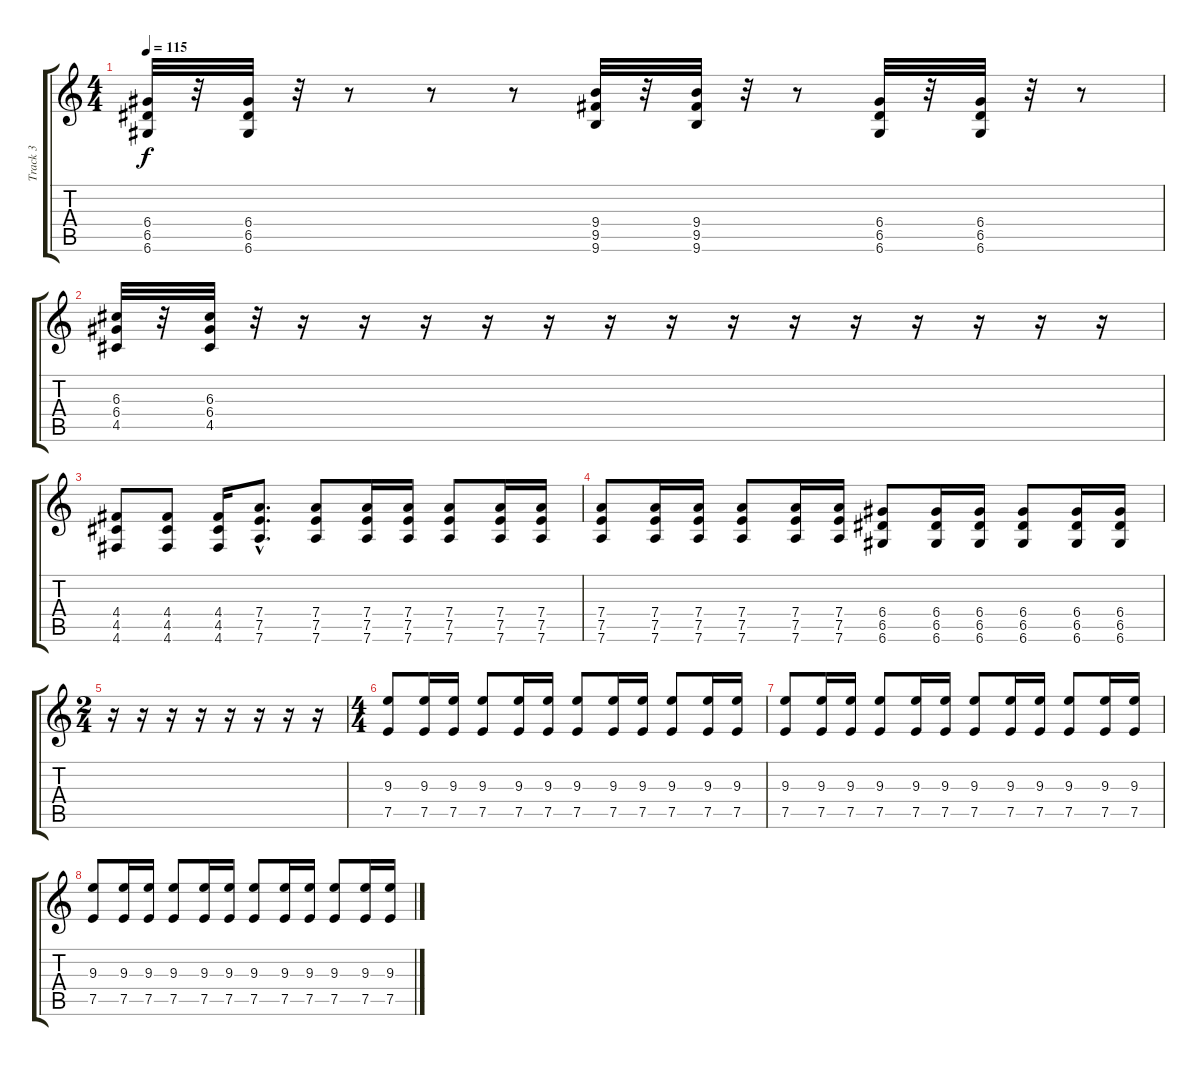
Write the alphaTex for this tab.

\track ("Track 3" "Track 3") {instrument distortionguitar}
\staff {score tabs}
\tuning (E4 B3 G3 D3 A2 D2) {hide}
\ts (4 4)
\tempo 115
\clef g2
\ks c
(6.4 6.5 6.6).32{dy f} r.32 (6.4 6.5 6.6).32 r.32 r.8 r.8 r.8 (9.4 9.5 9.6).32 r.32 (9.4 9.5 9.6).32 r.32 r.8 (6.4 6.5 6.6).32 r.32 (6.4 6.5 6.6).32 r.32 r.8 |
(6.3 6.4 4.5).32 r.32 (6.3 6.4 4.5).32 r.32 r.16 r.16 r.16 r.16 r.16 r.16 r.16 r.16 r.16 r.16 r.16 r.16 r.16 r.16 |
(4.4 4.5 4.6).8 (4.4 4.5 4.6).8 (4.4 4.5 4.6).16 (7.4{hac} 7.5{hac} 7.6{hac}).8{d} (7.4 7.5 7.6).8 (7.4 7.5 7.6).16 (7.4 7.5 7.6).16 (7.4 7.5 7.6).8 (7.4 7.5 7.6).16 (7.4 7.5 7.6).16 |
(7.4 7.5 7.6).8 (7.4 7.5 7.6).16 (7.4 7.5 7.6).16 (7.4 7.5 7.6).8 (7.4 7.5 7.6).16 (7.4 7.5 7.6).16 (6.4 6.5 6.6).8 (6.4 6.5 6.6).16 (6.4 6.5 6.6).16 (6.4 6.5 6.6).8 (6.4 6.5 6.6).16 (6.4 6.5 6.6).16 |
\ts (2 4)
r.16 r.16 r.16 r.16 r.16 r.16 r.16 r.16 |
\ts (4 4)
(9.3 7.5).8 (9.3 7.5).16 (9.3 7.5).16 (9.3 7.5).8 (9.3 7.5).16 (9.3 7.5).16 (9.3 7.5).8 (9.3 7.5).16 (9.3 7.5).16 (9.3 7.5).8 (9.3 7.5).16 (9.3 7.5).16 |
(9.3 7.5).8 (9.3 7.5).16 (9.3 7.5).16 (9.3 7.5).8 (9.3 7.5).16 (9.3 7.5).16 (9.3 7.5).8 (9.3 7.5).16 (9.3 7.5).16 (9.3 7.5).8 (9.3 7.5).16 (9.3 7.5).16 |
(9.3 7.5).8 (9.3 7.5).16 (9.3 7.5).16 (9.3 7.5).8 (9.3 7.5).16 (9.3 7.5).16 (9.3 7.5).8 (9.3 7.5).16 (9.3 7.5).16 (9.3 7.5).8 (9.3 7.5).16 (9.3 7.5).16
